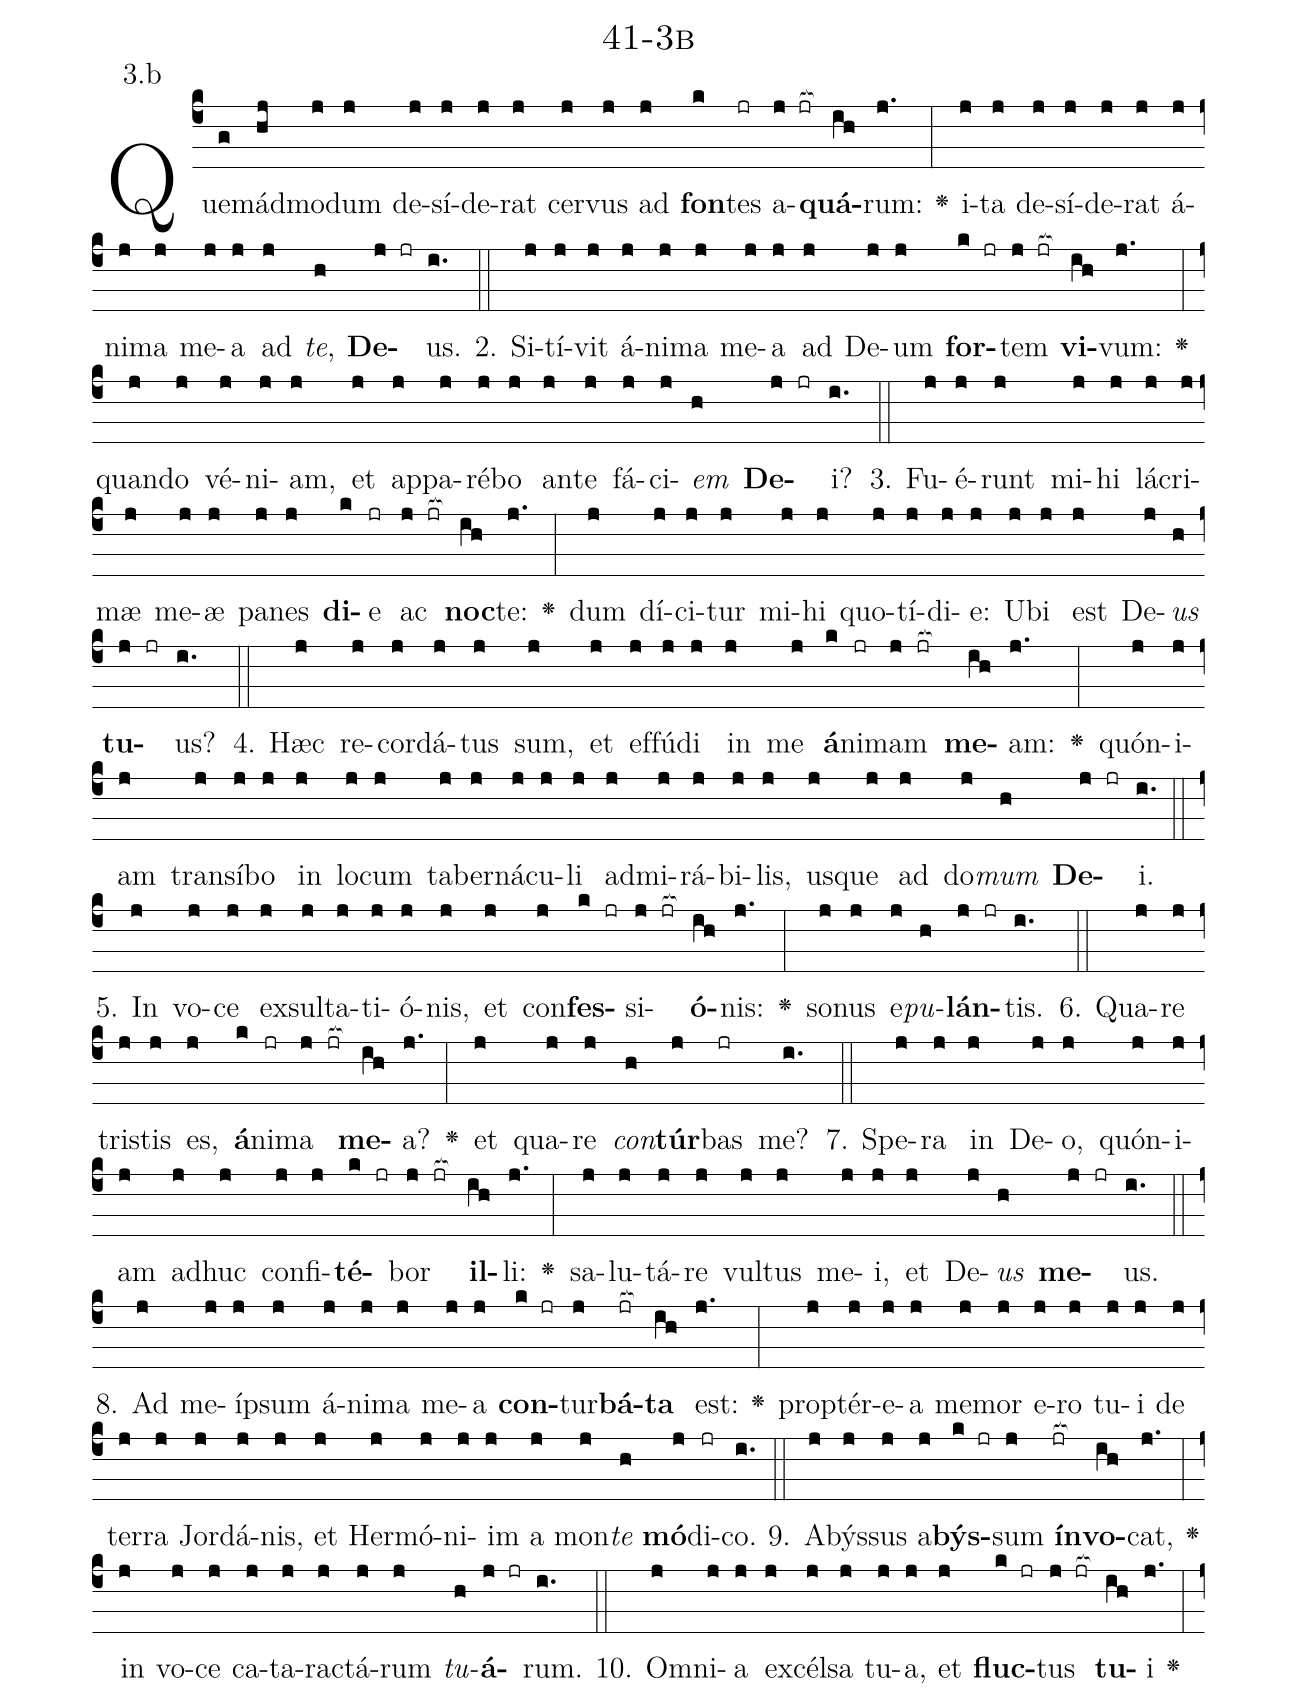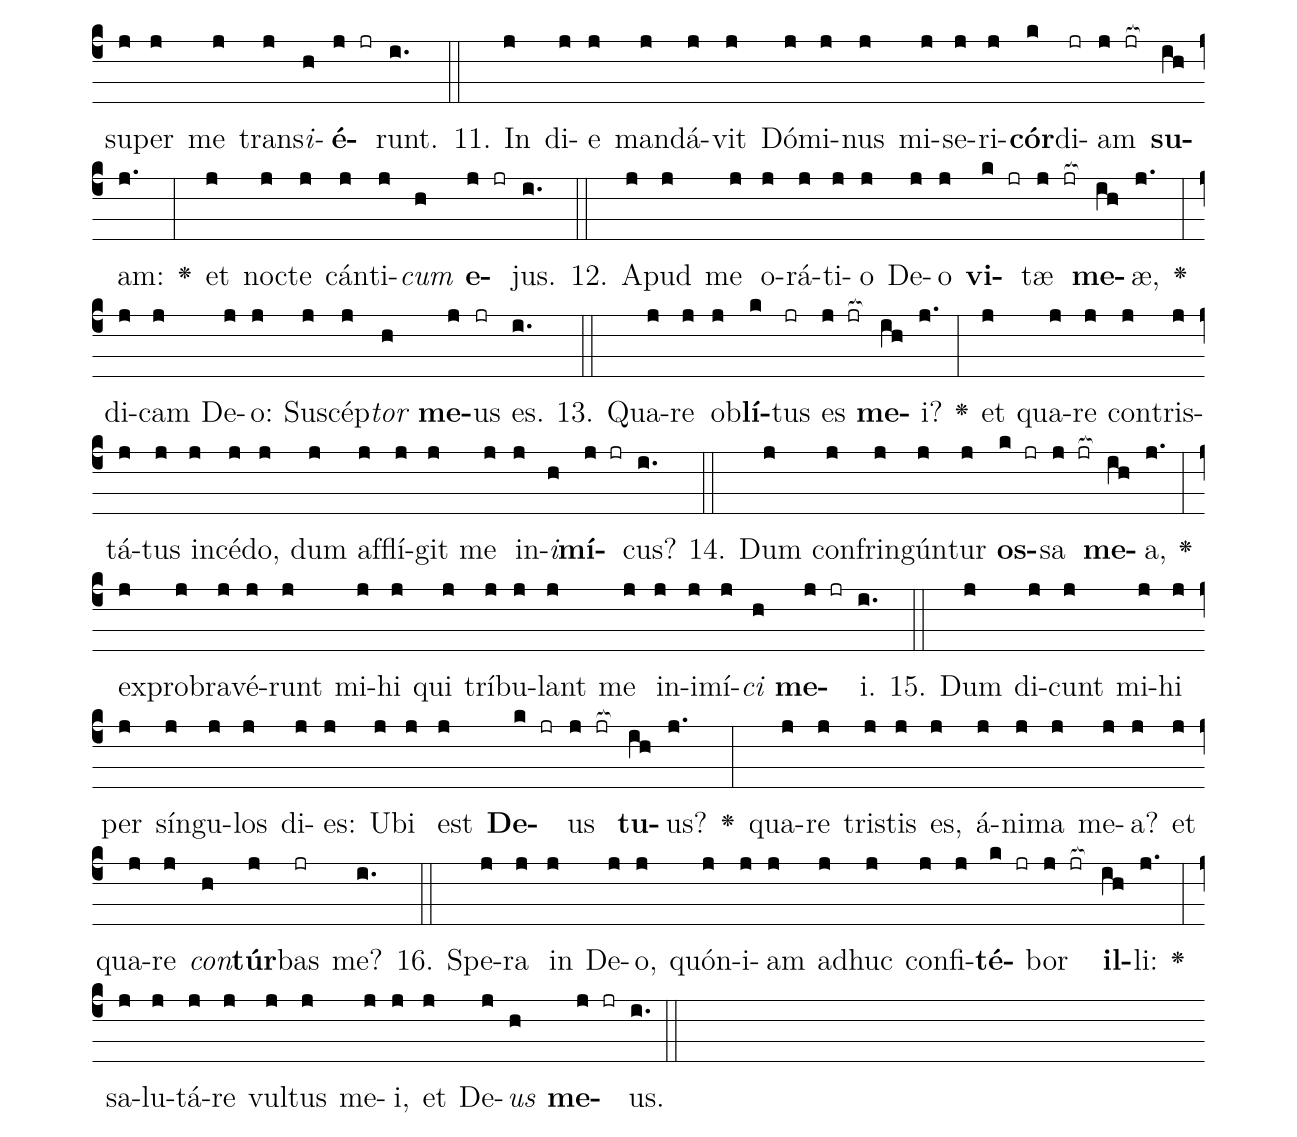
name: 41-3b;
annotation: 3.b;
%%
(c4)Quem(g)ád(hj)mo(j)dum(j) de(j)sí(j)de(j)rat(j) cer(j)vus(j) ad(j) <b>fon</b>(k)tes(jr) a(j jr[ocb:1{])<b>quá</b>(ih[ocb:0}])rum:(j.) <v>\greheightstar</v>(:) i(j)ta(j) de(j)sí(j)de(j)rat(j) á(j)ni(j)ma(j) me(j)a(j) ad(j) <i>te</i>,(h) <b>De</b>(j jr)us.(i.) (::)
2. Si(j)tí(j)vit(j) á(j)ni(j)ma(j) me(j)a(j) ad(j) De(j)um(j) <b>for</b>(k jr)tem(j jr[ocb:1{]) <b>vi</b>(ih[ocb:0}])vum:(j.) <v>\greheightstar</v>(:) quan(j)do(j) vé(j)ni(j)am,(j) et(j) ap(j)pa(j)ré(j)bo(j) an(j)te(j) fá(j)ci(j)<i>em</i>(h) <b>De</b>(j jr)i?(i.) (::)
3. Fu(j)é(j)runt(j) mi(j)hi(j) lá(j)cri(j)mæ(j) me(j)æ(j) pa(j)nes(j) <b>di</b>(k)e(jr) ac(j jr[ocb:1{]) <b>noc</b>(ih[ocb:0}])te:(j.) <v>\greheightstar</v>(:) dum(j) dí(j)ci(j)tur(j) mi(j)hi(j) quo(j)tí(j)di(j)e:(j) U(j)bi(j) est(j) De(j)<i>us</i>(h) <b>tu</b>(j jr)us?(i.) (::)
4. Hæc(j) re(j)cor(j)dá(j)tus(j) sum,(j) et(j) ef(j)fú(j)di(j) in(j) me(j) <b>á</b>(k)ni(jr)mam(j jr[ocb:1{]) <b>me</b>(ih[ocb:0}])am:(j.) <v>\greheightstar</v>(:) quón(j)i(j)am(j) trans(j)í(j)bo(j) in(j) lo(j)cum(j) ta(j)ber(j)ná(j)cu(j)li(j) ad(j)mi(j)rá(j)bi(j)lis,(j) us(j)que(j) ad(j) do(j)<i>mum</i>(h) <b>De</b>(j jr)i.(i.) (::)
5. In(j) vo(j)ce(j) ex(j)sul(j)ta(j)ti(j)ó(j)nis,(j) et(j) con(j)<b>fes</b>(k jr)si(j jr[ocb:1{])<b>ó</b>(ih[ocb:0}])nis:(j.) <v>\greheightstar</v>(:) so(j)nus(j) e(j)<i>pu</i>(h)<b>lán</b>(j jr)tis.(i.) (::)
6. Qua(j)re(j) tris(j)tis(j) es,(j) <b>á</b>(k)ni(jr)ma(j jr[ocb:1{]) <b>me</b>(ih[ocb:0}])a?(j.) <v>\greheightstar</v>(:) et(j) qua(j)re(j) <i>con</i>(h)<b>túr</b>(j)bas(jr) me?(i.) (::)
7. Spe(j)ra(j) in(j) De(j)o,(j) quón(j)i(j)am(j) ad(j)huc(j) con(j)fi(j)<b>té</b>(k jr)bor(j jr[ocb:1{]) <b>il</b>(ih[ocb:0}])li:(j.) <v>\greheightstar</v>(:) sa(j)lu(j)tá(j)re(j) vul(j)tus(j) me(j)i,(j) et(j) De(j)<i>us</i>(h) <b>me</b>(j jr)us.(i.) (::)
8. Ad(j) me(j)íp(j)sum(j) á(j)ni(j)ma(j) me(j)a(j) <b>con</b>(k jr)tur(j)<b>bá</b>(jr[ocb:1{])<b>ta</b>(ih[ocb:0}]) est:(j.) <v>\greheightstar</v>(:) prop(j)tér(j)e(j)a(j) me(j)mor(j) e(j)ro(j) tu(j)i(j) de(j) ter(j)ra(j) Jor(j)dá(j)nis,(j) et(j) Her(j)mó(j)ni(j)im(j) a(j) mon(j)<i>te</i>(h) <b>mó</b>(j)di(jr)co.(i.) (::)
9. A(j)býs(j)sus(j) a(j)<b>býs</b>(k jr)sum(j) <b>ín</b>(jr[ocb:1{])<b>vo</b>(ih[ocb:0}])cat,(j.) <v>\greheightstar</v>(:) in(j) vo(j)ce(j) ca(j)ta(j)rac(j)tá(j)rum(j) <i>tu</i>(h)<b>á</b>(j jr)rum.(i.) (::)
10. Om(j)ni(j)a(j) ex(j)cél(j)sa(j) tu(j)a,(j) et(j) <b>fluc</b>(k jr)tus(j jr[ocb:1{]) <b>tu</b>(ih[ocb:0}])i(j.) <v>\greheightstar</v>(:) su(j)per(j) me(j) trans(j)<i>i</i>(h)<b>é</b>(j jr)runt.(i.) (::)
11. In(j) di(j)e(j) man(j)dá(j)vit(j) Dó(j)mi(j)nus(j) mi(j)se(j)ri(j)<b>cór</b>(k)di(jr)am(j jr[ocb:1{]) <b>su</b>(ih[ocb:0}])am:(j.) <v>\greheightstar</v>(:) et(j) noc(j)te(j) cán(j)ti(j)<i>cum</i>(h) <b>e</b>(j jr)jus.(i.) (::)
12. A(j)pud(j) me(j) o(j)rá(j)ti(j)o(j) De(j)o(j) <b>vi</b>(k jr)tæ(j jr[ocb:1{]) <b>me</b>(ih[ocb:0}])æ,(j.) <v>\greheightstar</v>(:) di(j)cam(j) De(j)o:(j) Su(j)scép(j)<i>tor</i>(h) <b>me</b>(j)us(jr) es.(i.) (::)
13. Qua(j)re(j) ob(j)<b>lí</b>(k)tus(jr) es(j jr[ocb:1{]) <b>me</b>(ih[ocb:0}])i?(j.) <v>\greheightstar</v>(:) et(j) qua(j)re(j) con(j)tris(j)tá(j)tus(j) in(j)cé(j)do,(j) dum(j) af(j)flí(j)git(j) me(j) in(j)<i>i</i>(h)<b>mí</b>(j jr)cus?(i.) (::)
14. Dum(j) con(j)frin(j)gún(j)tur(j) <b>os</b>(k jr)sa(j jr[ocb:1{]) <b>me</b>(ih[ocb:0}])a,(j.) <v>\greheightstar</v>(:) ex(j)pro(j)bra(j)vé(j)runt(j) mi(j)hi(j) qui(j) trí(j)bu(j)lant(j) me(j) in(j)i(j)mí(j)<i>ci</i>(h) <b>me</b>(j jr)i.(i.) (::)
15. Dum(j) di(j)cunt(j) mi(j)hi(j) per(j) sín(j)gu(j)los(j) di(j)es:(j) U(j)bi(j) est(j) <b>De</b>(k jr)us(j jr[ocb:1{]) <b>tu</b>(ih[ocb:0}])us?(j.) <v>\greheightstar</v>(:) qua(j)re(j) tris(j)tis(j) es,(j) á(j)ni(j)ma(j) me(j)a?(j) et(j) qua(j)re(j) <i>con</i>(h)<b>túr</b>(j)bas(jr) me?(i.) (::)
16. Spe(j)ra(j) in(j) De(j)o,(j) quón(j)i(j)am(j) ad(j)huc(j) con(j)fi(j)<b>té</b>(k jr)bor(j jr[ocb:1{]) <b>il</b>(ih[ocb:0}])li:(j.) <v>\greheightstar</v>(:) sa(j)lu(j)tá(j)re(j) vul(j)tus(j) me(j)i,(j) et(j) De(j)<i>us</i>(h) <b>me</b>(j jr)us.(i.) (::)
